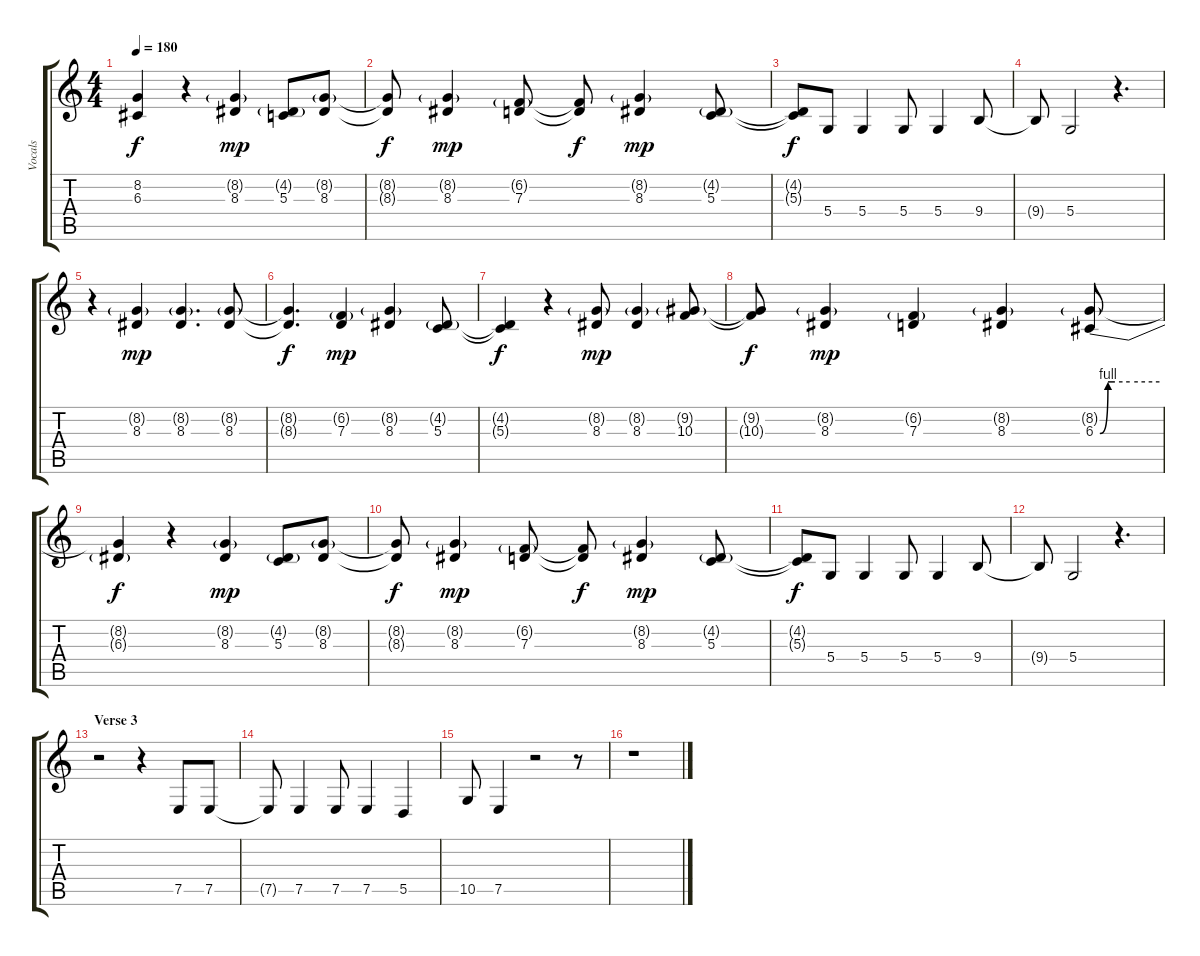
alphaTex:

\track ("Vocals" "Vocals") {instrument trumpet}
\staff {score tabs}
\tuning (E4 B3 G3 D3 A2 E2) {hide}
\ts (4 4)
\tempo 180
\clef g2
\ks c
(8.2{t} 6.3{t}).4{dy f} r.4 (8.2{g} 8.3).4{dy mp} (4.2{g} 5.3).8 (8.2{g} 8.3).8 |
(8.2{t} 8.3{t}).8{dy f} (8.2{g} 8.3).4{dy mp} (6.2{g} 7.3).8 (6.2{t} 7.3{t}).8{dy f} (8.2{g} 8.3).4{dy mp} (4.2{g} 5.3).8 |
(4.2{t} 5.3{t}).8{dy f} 5.4.8 5.4.4 5.4.8 5.4.4 9.4.8 |
9.4{t}.8 5.4.2 r.4{d} |
r.4 (8.2{g} 8.3).4{dy mp} (8.2{g} 8.3).4{d} (8.2{g} 8.3).8 |
(8.2{t} 8.3{t}).4{d dy f} (6.2{g} 7.3).4{dy mp} (8.2{g} 8.3).4 (4.2{g} 5.3).8 |
(4.2{t} 5.3{t}).4{dy f} r.4 (8.2{g} 8.3).8{dy mp} (8.2{g} 8.3).4 (9.2{g} 10.3).8 |
(9.2{t} 10.3{t}).8{dy f} (8.2{g} 8.3).4{dy mp} (6.2{g} 7.3).4 (8.2{g} 8.3).4 (8.2{g} 6.3{be (custom 0 0 8 4 15 4 30 4 60 4)}).8 |
(8.2{t} 6.3{t}).4{dy f} r.4 (8.2{g} 8.3).4{dy mp} (4.2{g} 5.3).8 (8.2{g} 8.3).8 |
(8.2{t} 8.3{t}).8{dy f} (8.2{g} 8.3).4{dy mp} (6.2{g} 7.3).8 (6.2{t} 7.3{t}).8{dy f} (8.2{g} 8.3).4{dy mp} (4.2{g} 5.3).8 |
(4.2{t} 5.3{t}).8{dy f} 5.4.8 5.4.4 5.4.8 5.4.4 9.4.8 |
9.4{t}.8 5.4.2 r.4{d} |
\section ("" "Verse 3")
r.2 r.4 7.5.8 7.5.8 |
7.5{t}.8 7.5.4 7.5.8 7.5.4 5.5.4 |
10.5.8 7.5.4 r.2 r.8 |
r.1
